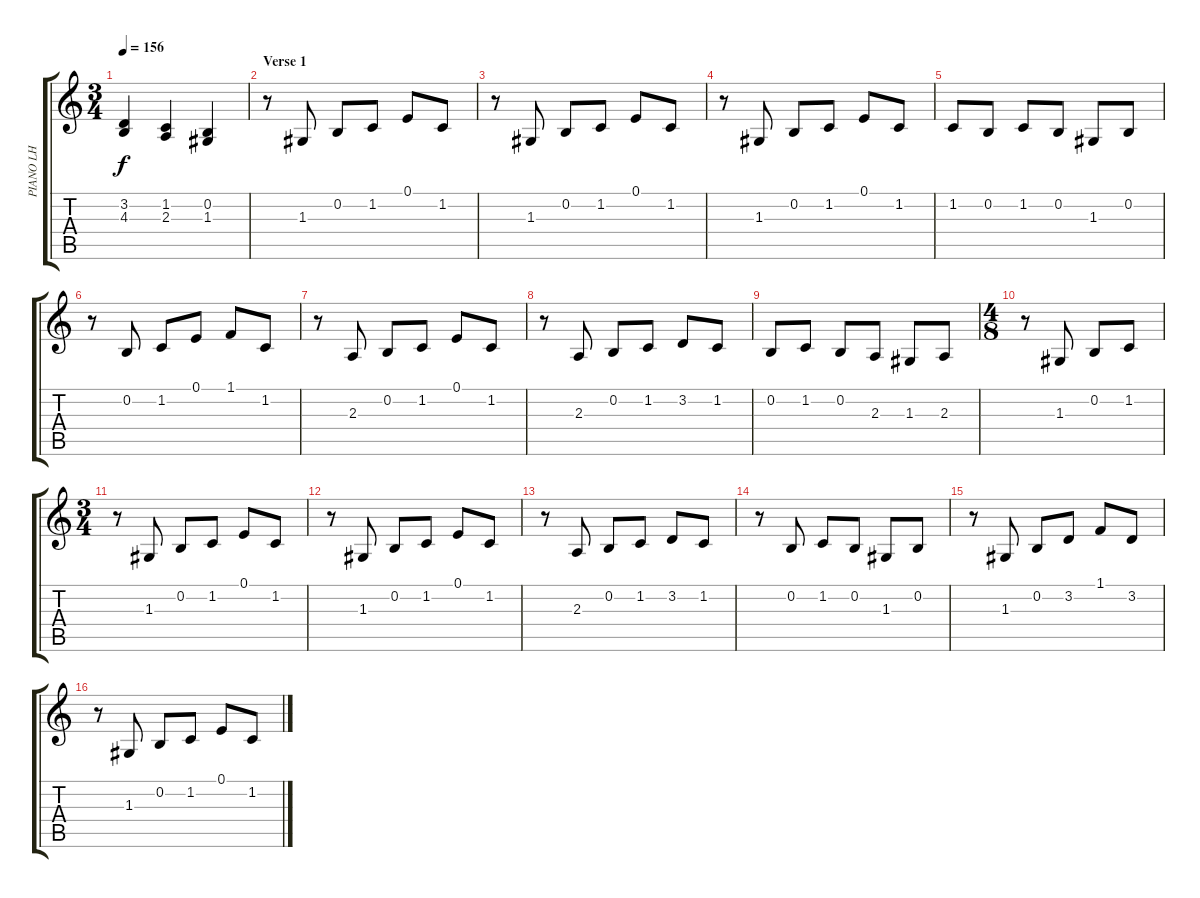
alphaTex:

\track ("PIANO LH" "PIANO LH") {instrument acousticgrandpiano}
\staff {score tabs}
\tuning (E4 B3 G3 D3 A2 E2) {hide}
\ts (3 4)
\tempo 156
\clef g2
\ks c
(3.2 4.3).4{dy f} (1.2 2.3).4 (0.2 1.3).4 |
\section ("" "Verse 1")
r.8 1.3.8 0.2.8 1.2.8 0.1.8 1.2.8 |
r.8 1.3.8 0.2.8 1.2.8 0.1.8 1.2.8 |
r.8 1.3.8 0.2.8 1.2.8 0.1.8 1.2.8 |
1.2.8 0.2.8 1.2.8 0.2.8 1.3.8 0.2.8 |
r.8 0.2.8 1.2.8 0.1.8 1.1.8 1.2.8 |
r.8 2.3.8 0.2.8 1.2.8 0.1.8 1.2.8 |
r.8 2.3.8 0.2.8 1.2.8 3.2.8 1.2.8 |
0.2.8 1.2.8 0.2.8 2.3.8 1.3.8 2.3.8 |
\ts (4 8)
r.8 1.3.8 0.2.8 1.2.8 |
\ts (3 4)
r.8 1.3.8 0.2.8 1.2.8 0.1.8 1.2.8 |
r.8 1.3.8 0.2.8 1.2.8 0.1.8 1.2.8 |
r.8 2.3.8 0.2.8 1.2.8 3.2.8 1.2.8 |
r.8 0.2.8 1.2.8 0.2.8 1.3.8 0.2.8 |
r.8 1.3.8 0.2.8 3.2.8 1.1.8 3.2.8 |
r.8 1.3.8 0.2.8 1.2.8 0.1.8 1.2.8
